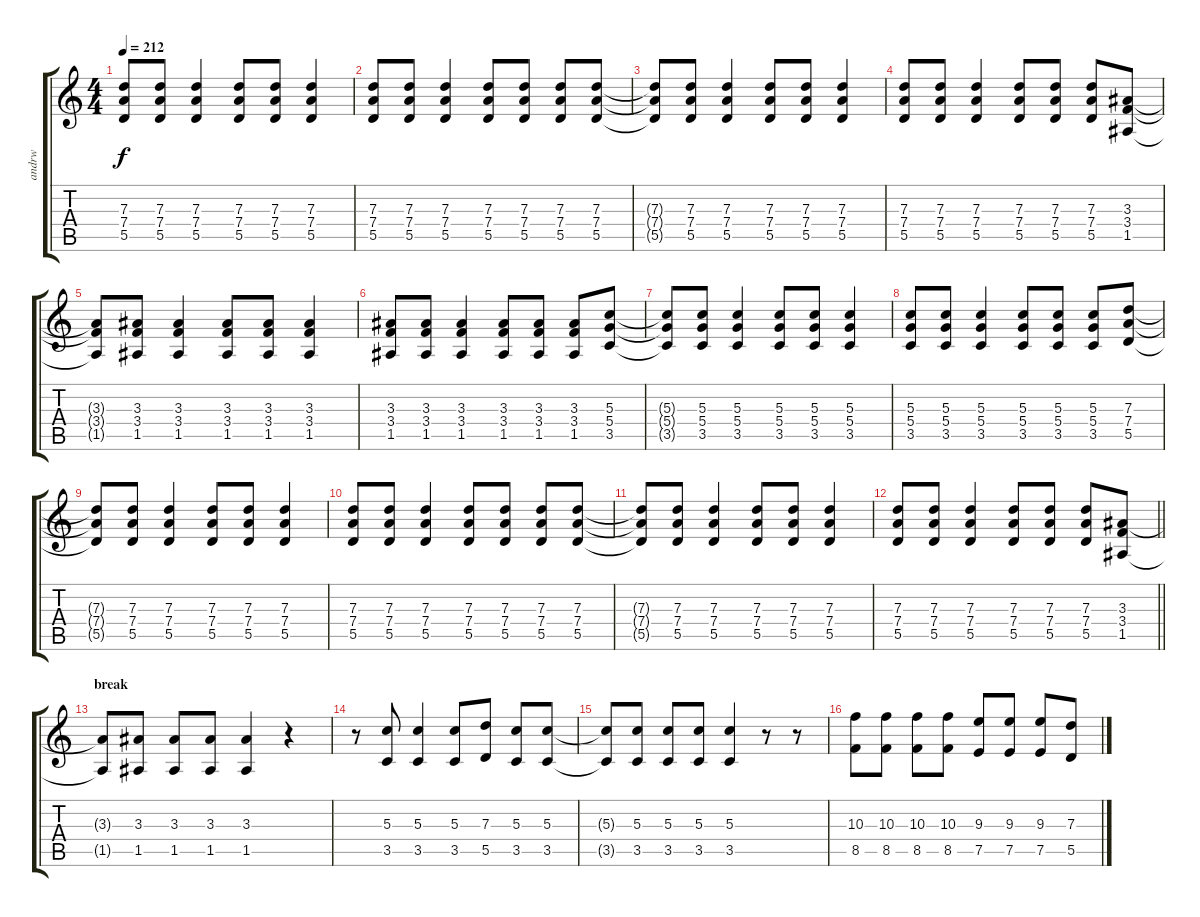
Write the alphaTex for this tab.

\track ("andrw" "andrw") {instrument distortionguitar}
\staff {score tabs}
\tuning (E4 B3 G3 D3 A2 D2) {hide}
\ts (4 4)
\tempo 212
\clef g2
\ks c
(7.3{t} 7.4{t} 5.5{t}).8{dy f} (7.3 7.4 5.5).8 (7.3 7.4 5.5).4 (7.3 7.4 5.5).8 (7.3 7.4 5.5).8 (7.3 7.4 5.5).4 |
(7.3 7.4 5.5).8 (7.3 7.4 5.5).8 (7.3 7.4 5.5).4 (7.3 7.4 5.5).8 (7.3 7.4 5.5).8 (7.3 7.4 5.5).8 (7.3 7.4 5.5).8 |
(7.3{t} 7.4{t} 5.5{t}).8 (7.3 7.4 5.5).8 (7.3 7.4 5.5).4 (7.3 7.4 5.5).8 (7.3 7.4 5.5).8 (7.3 7.4 5.5).4 |
(7.3 7.4 5.5).8 (7.3 7.4 5.5).8 (7.3 7.4 5.5).4 (7.3 7.4 5.5).8 (7.3 7.4 5.5).8 (7.3 7.4 5.5).8 (3.3 3.4 1.5).8 |
(3.3{t} 3.4{t} 1.5{t}).8 (3.3 3.4 1.5).8 (3.3 3.4 1.5).4 (3.3 3.4 1.5).8 (3.3 3.4 1.5).8 (3.3 3.4 1.5).4 |
(3.3 3.4 1.5).8 (3.3 3.4 1.5).8 (3.3 3.4 1.5).4 (3.3 3.4 1.5).8 (3.3 3.4 1.5).8 (3.3 3.4 1.5).8 (5.3 5.4 3.5).8 |
(5.3{t} 5.4{t} 3.5{t}).8 (5.3 5.4 3.5).8 (5.3 5.4 3.5).4 (5.3 5.4 3.5).8 (5.3 5.4 3.5).8 (5.3 5.4 3.5).4 |
(5.3 5.4 3.5).8 (5.3 5.4 3.5).8 (5.3 5.4 3.5).4 (5.3 5.4 3.5).8 (5.3 5.4 3.5).8 (5.3 5.4 3.5).8 (7.3 7.4 5.5).8 |
(7.3{t} 7.4{t} 5.5{t}).8 (7.3 7.4 5.5).8 (7.3 7.4 5.5).4 (7.3 7.4 5.5).8 (7.3 7.4 5.5).8 (7.3 7.4 5.5).4 |
(7.3 7.4 5.5).8 (7.3 7.4 5.5).8 (7.3 7.4 5.5).4 (7.3 7.4 5.5).8 (7.3 7.4 5.5).8 (7.3 7.4 5.5).8 (7.3 7.4 5.5).8 |
(7.3{t} 7.4{t} 5.5{t}).8 (7.3 7.4 5.5).8 (7.3 7.4 5.5).4 (7.3 7.4 5.5).8 (7.3 7.4 5.5).8 (7.3 7.4 5.5).4 |
\barLineRight lightlight
(7.3 7.4 5.5).8 (7.3 7.4 5.5).8 (7.3 7.4 5.5).4 (7.3 7.4 5.5).8 (7.3 7.4 5.5).8 (7.3 7.4 5.5).8 (3.3 3.4 1.5).8 |
\section ("" "break")
(3.3{t} 1.5{t}).8 (3.3 1.5).8 (3.3 1.5).8 (3.3 1.5).8 (3.3 1.5).4 r.4 |
r.8 (5.3 3.5).8 (5.3 3.5).4 (5.3 3.5).8 (7.3 5.5).8 (5.3 3.5).8 (5.3 3.5).8 |
(5.3{t} 3.5{t}).8 (5.3 3.5).8 (5.3 3.5).8 (5.3 3.5).8 (5.3 3.5).4 r.8 r.8 |
(10.3 8.5).8 (10.3 8.5).8 (10.3 8.5).8 (10.3 8.5).8 (9.3 7.5).8 (9.3 7.5).8 (9.3 7.5).8 (7.3 5.5).8
